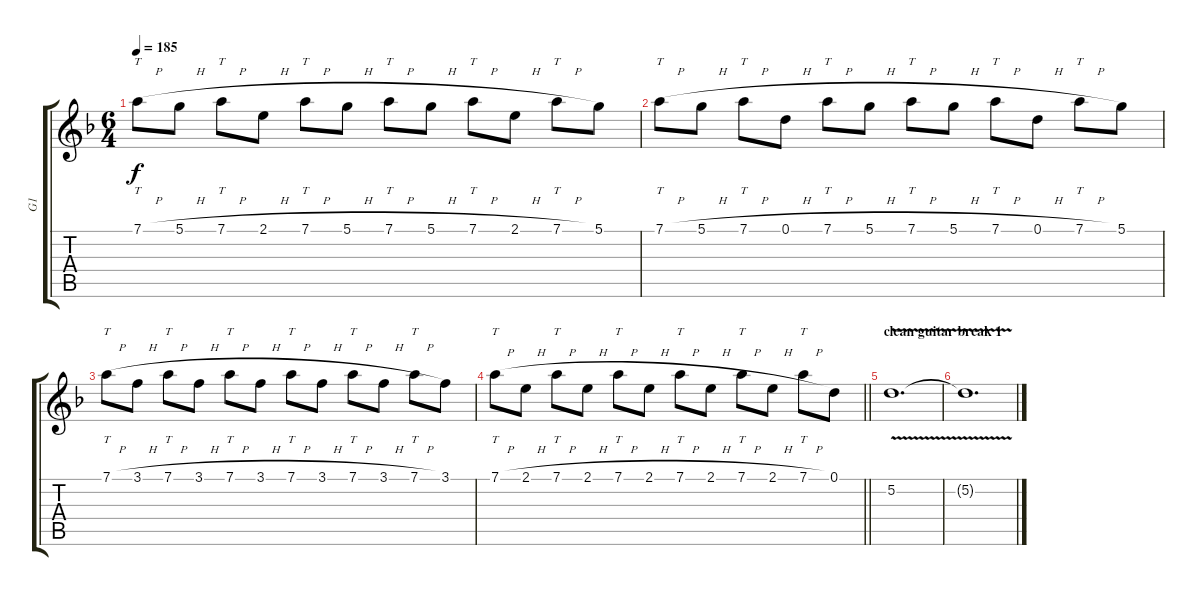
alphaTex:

\track ("G1" "G1") {instrument distortionguitar bank 5}
\staff {score tabs}
\tuning (D4 A3 F3 C3 G2 D2) {hide}
\ts (6 4)
\tempo 185
\clef g2
\ks dminor
7.1{h}.8{tt dy f} 5.1{h}.8 7.1{h}.8{tt} 2.1{h}.8 7.1{h}.8{tt} 5.1{h}.8 7.1{h}.8{tt} 5.1{h}.8 7.1{h}.8{tt} 2.1{h}.8 7.1{h}.8{tt} 5.1.8 |
7.1{h}.8{tt} 5.1{h}.8 7.1{h}.8{tt} 0.1{h}.8 7.1{h}.8{tt} 5.1{h}.8 7.1{h}.8{tt} 5.1{h}.8 7.1{h}.8{tt} 0.1{h}.8 7.1{h}.8{tt} 5.1.8 |
7.1{h}.8{tt} 3.1{h}.8 7.1{h}.8{tt} 3.1{h}.8 7.1{h}.8{tt} 3.1{h}.8 7.1{h}.8{tt} 3.1{h}.8 7.1{h}.8{tt} 3.1{h}.8 7.1{h}.8{tt} 3.1.8 |
\barLineRight lightlight
7.1{h}.8{tt} 2.1{h}.8 7.1{h}.8{tt} 2.1{h}.8 7.1{h}.8{tt} 2.1{h}.8 7.1{h}.8{tt} 2.1{h}.8 7.1{h}.8{tt} 2.1{h}.8 7.1{h}.8{tt} 0.1.8 |
\section ("" "clean guitar break 1")
5.2{v}.1{d} |
5.2{t}.1{d}
